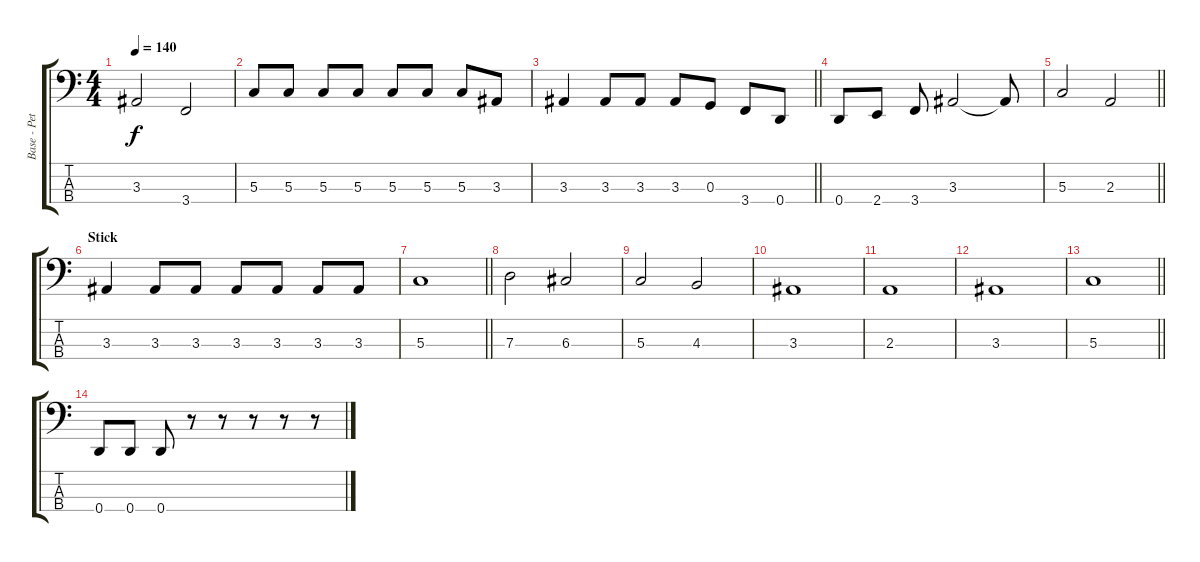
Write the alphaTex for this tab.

\track ("Base - Peter London" "Base - Pet") {instrument electricbassfinger}
\staff {score tabs}
\tuning (F2 C2 G1 D1) {hide}
\ts (4 4)
\tempo 140
\clef f4
\ks c
3.3.2{dy f} 3.4.2 |
5.3.8 5.3.8 5.3.8 5.3.8 5.3.8 5.3.8 5.3.8 3.3.8 |
\barLineRight lightlight
3.3.4 3.3.8 3.3.8 3.3.8 0.3.8 3.4.8 0.4.8 |
0.4.8 2.4.8 3.4.8 3.3.2 3.3{t}.8 |
\barLineRight lightlight
5.3.2 2.3.2 |
\section ("" "Stick")
3.3.4 3.3.8 3.3.8 3.3.8 3.3.8 3.3.8 3.3.8 |
\barLineRight lightlight
5.3.1 |
7.3.2 6.3.2 |
5.3.2 4.3.2 |
3.3.1 |
2.3.1 |
3.3.1 |
\barLineRight lightlight
5.3.1 |
0.4.8 0.4.8 0.4.8 r.8 r.8 r.8 r.8 r.8
